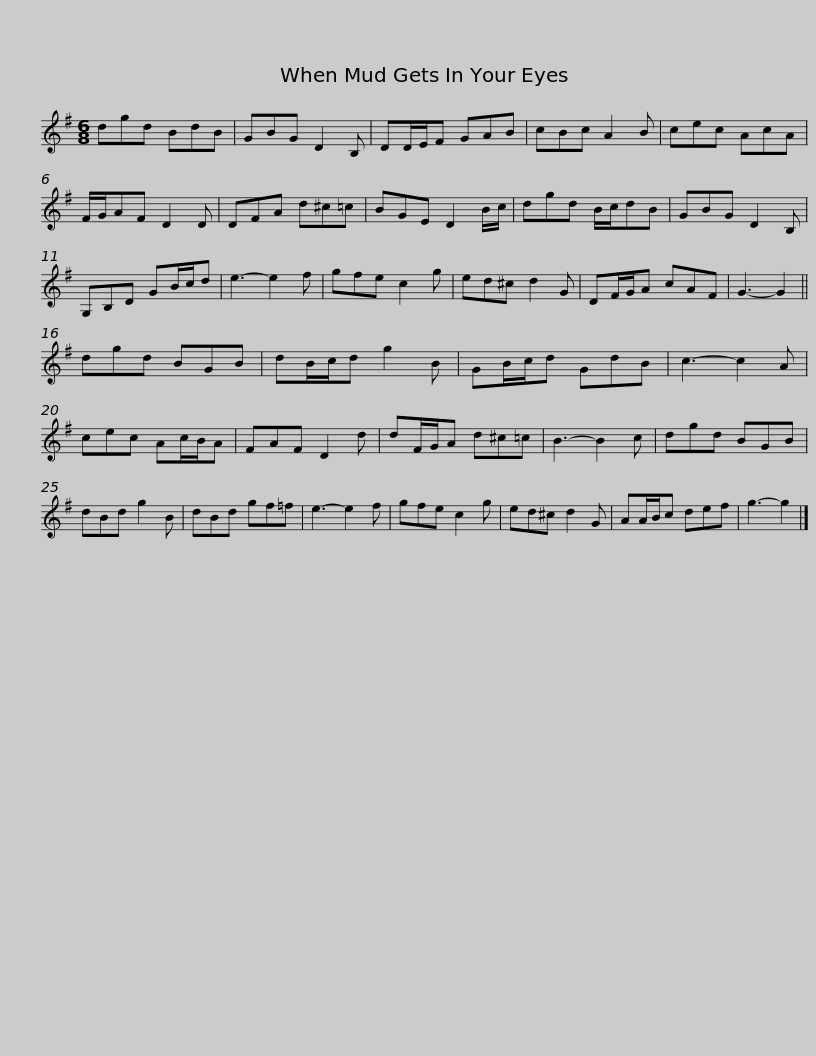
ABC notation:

X:1
L:1/8
M:6/8
I:linebreak $
K:G
V:1 treble
V:1
 dgd BdB | GBG D2 B, | DD/E/F GAB | cBc A2 B | cec AcA | %5
 F/G/AF D2 D | DFA d^c=c |$ BGE D2 B/c/ | dgd B/c/dB | GBG D2 B, | %10
 G,B,D GB/c/d | e3- e2 f | gfe c2 g | ed^c d2 G |$ DF/G/A cAF | %15
 G3- G2 || dgd BGB | dB/c/d g2 B | GB/c/d GdB | c3- c2 A | %20
 cec Ac/B/A | FAF D2 d |$ dF/G/A d^c=c | B3- B2 c | dgd BGB | %25
 dBd g2 B | dBd gf=f | e3- e2 f | gfe c2 g | ed^c d2 G |$ %30
 AA/B/c def | g3- g2 |] %32
